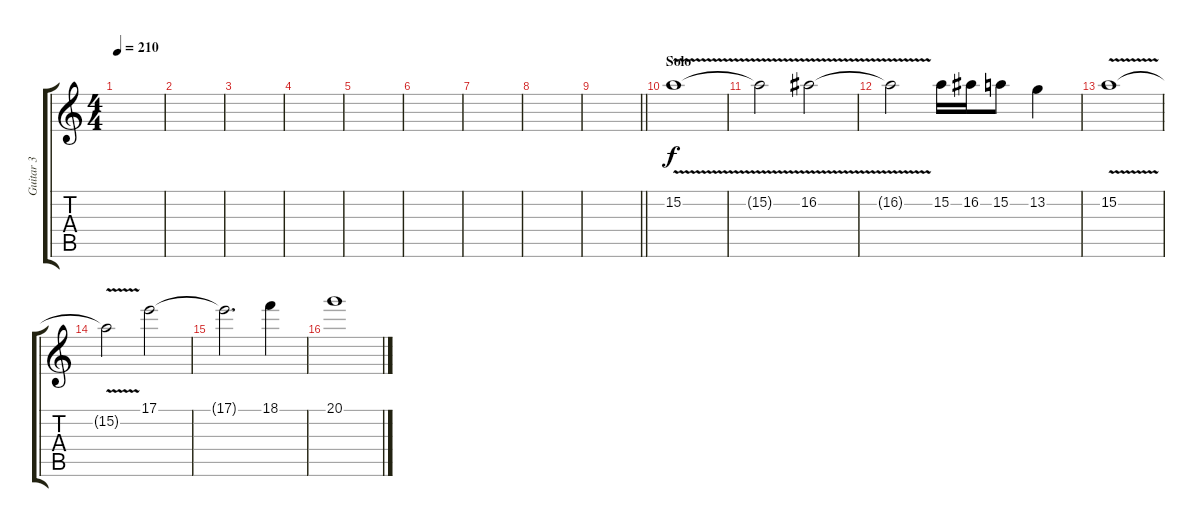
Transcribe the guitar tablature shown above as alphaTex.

\track ("Guitar 3" "Guitar 3") {instrument distortionguitar}
\staff {score tabs}
\tuning (B3 Gb3 D3 A2 E2 B1) {hide}
\ts (4 4)
\tempo 210
\clef g2
\ks c
|
|
|
|
|
|
|
|
\barLineRight lightlight
|
\section ("" "Solo")
15.2{v}.1 |
15.2{t}.2 16.2{v}.2 |
16.2{t}.2 15.2.16 16.2.16 15.2.8 13.2.4 |
15.2{v}.1 |
15.2{t}.2 17.1.2 |
17.1{t}.2{d} 18.1.4 |
20.1.1
